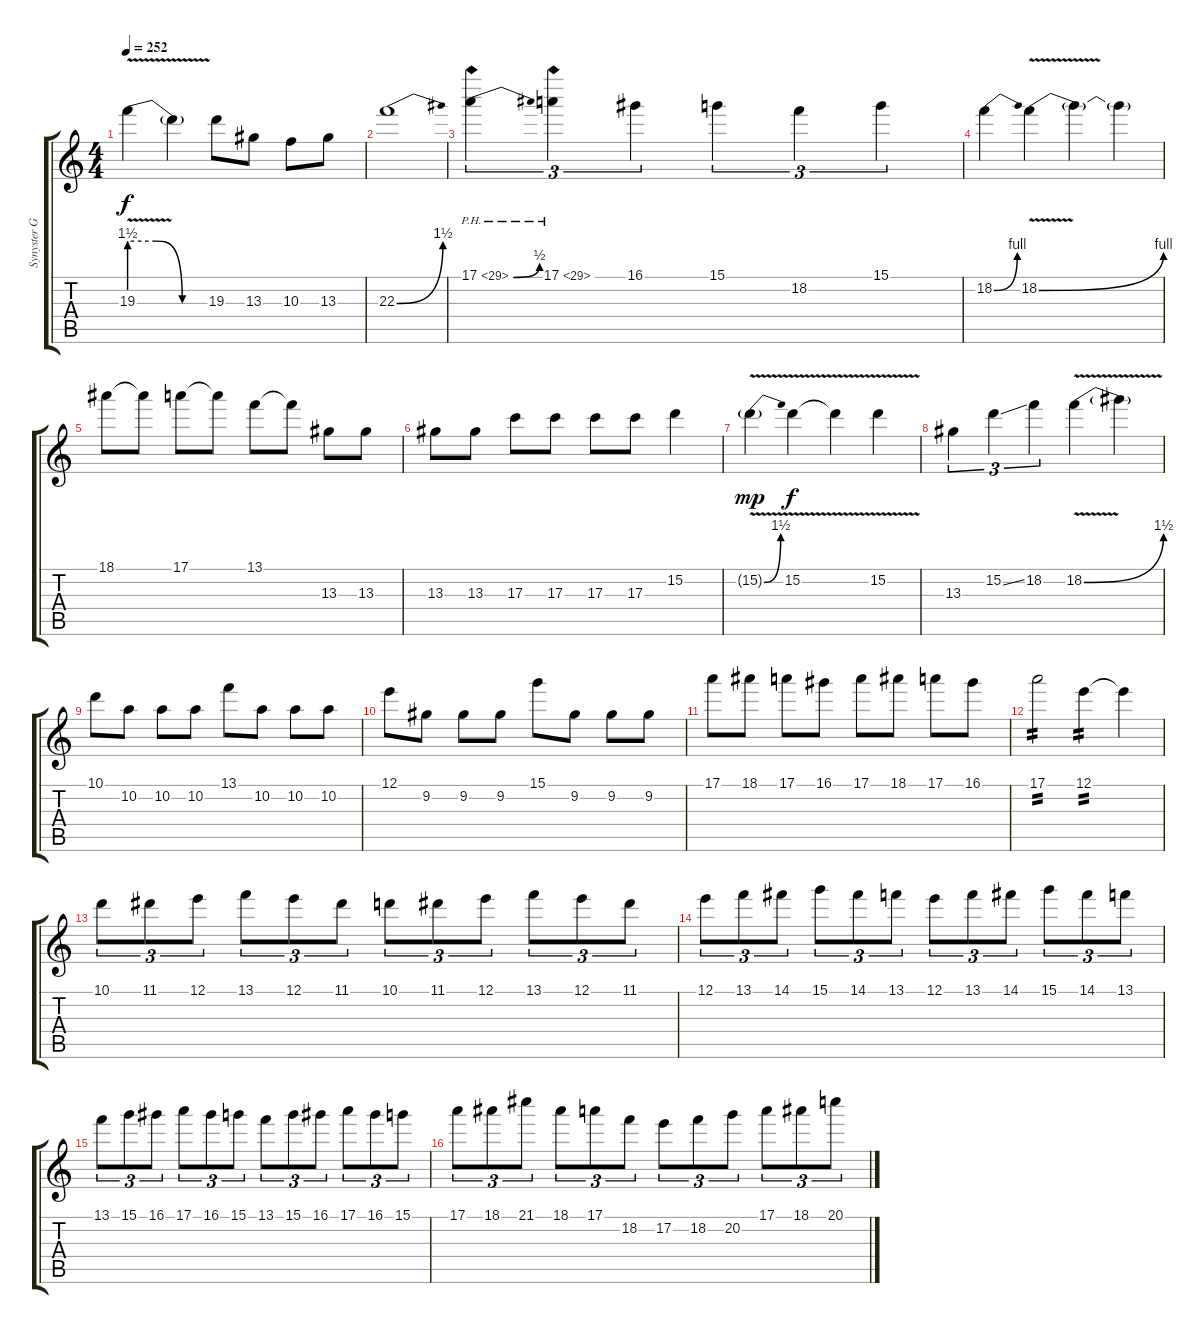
\track ("Synyster Gates" "Synyster G") {instrument distortionguitar}
\staff {score tabs}
\tuning (E4 B3 G3 D3 A2 D2) {hide}
\ts (4 4)
\tempo 252
\clef g2
\ks c
19.3{be (custom 0 6 20 6 40 0 60 0) v}.4{dy f} 19.3{t}.4 19.3.8 13.3.8 10.3.8 13.3.8 |
22.3{be (bend 0 0 60 6)}.1 |
17.1{be (bend 0 0 60 2) ph 12}.4{tu (3 2)} 17.1{ph 12}.4{tu (3 2)} 16.1.4{tu (3 2)} 15.1.4{tu (3 2)} 18.2.4{tu (3 2)} 15.1.4{tu (3 2)} |
18.2{be (bend 0 0 60 4)}.4 18.2{be (bend 0 0 60 4) v}.4 18.2{t}.4 18.2{t}.4 |
18.1.8 18.1{t}.8 17.1.8 17.1{t}.8 13.1.8 13.1{t}.8 13.3.8 13.3.8 |
13.3.8 13.3.8 17.3.8 17.3.8 17.3.8 17.3.8 15.2.4 |
15.2{be (bend 0 0 60 6) v g}.4{dy mp} 15.2{v}.4{dy f} 15.2{t}.4 15.2{v}.4 |
13.3.4{tu (3 2)} 15.2{ss}.4{tu (3 2)} 18.2.4{tu (3 2)} 18.2{be (bend 0 0 60 6) v}.4 18.2{t}.4 |
10.1.8 10.2.8 10.2.8 10.2.8 13.1.8 10.2.8 10.2.8 10.2.8 |
12.1.8 9.2.8 9.2.8 9.2.8 15.1.8 9.2.8 9.2.8 9.2.8 |
17.1.8 18.1.8 17.1.8 16.1.8 17.1.8 18.1.8 17.1.8 16.1.8 |
17.1.2{tp 2} 12.1.4{tp 2} 12.1{t}.4 |
10.1.8{tu (3 2)} 11.1.8{tu (3 2)} 12.1.8{tu (3 2)} 13.1.8{tu (3 2)} 12.1.8{tu (3 2)} 11.1.8{tu (3 2)} 10.1.8{tu (3 2)} 11.1.8{tu (3 2)} 12.1.8{tu (3 2)} 13.1.8{tu (3 2)} 12.1.8{tu (3 2)} 11.1.8{tu (3 2)} |
12.1.8{tu (3 2)} 13.1.8{tu (3 2)} 14.1.8{tu (3 2)} 15.1.8{tu (3 2)} 14.1.8{tu (3 2)} 13.1.8{tu (3 2)} 12.1.8{tu (3 2)} 13.1.8{tu (3 2)} 14.1.8{tu (3 2)} 15.1.8{tu (3 2)} 14.1.8{tu (3 2)} 13.1.8{tu (3 2)} |
13.1.8{tu (3 2)} 15.1.8{tu (3 2)} 16.1.8{tu (3 2)} 17.1.8{tu (3 2)} 16.1.8{tu (3 2)} 15.1.8{tu (3 2)} 13.1.8{tu (3 2)} 15.1.8{tu (3 2)} 16.1.8{tu (3 2)} 17.1.8{tu (3 2)} 16.1.8{tu (3 2)} 15.1.8{tu (3 2)} |
17.1.8{tu (3 2)} 18.1.8{tu (3 2)} 21.1.8{tu (3 2)} 18.1.8{tu (3 2)} 17.1.8{tu (3 2)} 18.2.8{tu (3 2)} 17.2.8{tu (3 2)} 18.2.8{tu (3 2)} 20.2.8{tu (3 2)} 17.1.8{tu (3 2)} 18.1.8{tu (3 2)} 20.1.8{tu (3 2)}
